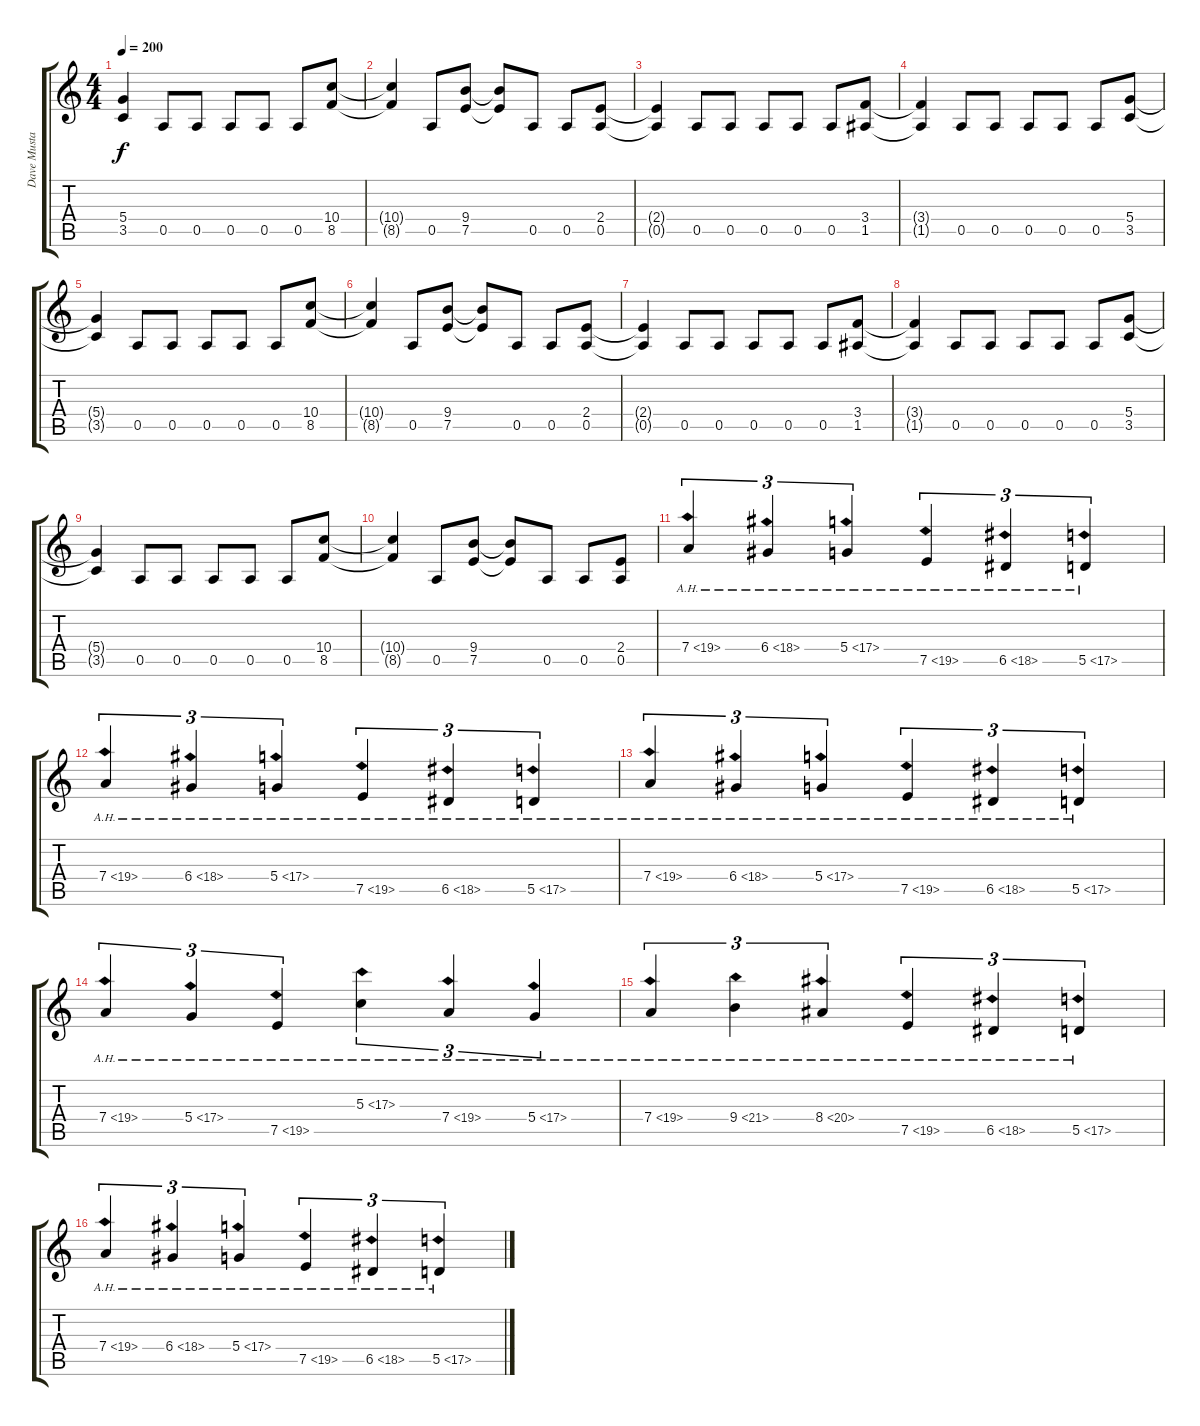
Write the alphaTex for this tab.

\track ("Dave Mustaine" "Dave Musta") {instrument distortionguitar}
\staff {score tabs}
\tuning (E4 B3 G3 D3 A2 E2) {hide}
\ts (4 4)
\tempo 200
\clef g2
\ks c
(5.4{t} 3.5{t}).4{dy f} 0.5.8 0.5.8 0.5.8 0.5.8 0.5.8 (10.4 8.5).8 |
(10.4{t} 8.5{t}).4 0.5.8 (9.4 7.5).8 (9.4{t} 7.5{t}).8 0.5.8 0.5.8 (2.4 0.5).8 |
(2.4{t} 0.5{t}).4 0.5.8 0.5.8 0.5.8 0.5.8 0.5.8 (3.4 1.5).8 |
(3.4{t} 1.5{t}).4 0.5.8 0.5.8 0.5.8 0.5.8 0.5.8 (5.4 3.5).8 |
(5.4{t} 3.5{t}).4 0.5.8 0.5.8 0.5.8 0.5.8 0.5.8 (10.4 8.5).8 |
(10.4{t} 8.5{t}).4 0.5.8 (9.4 7.5).8 (9.4{t} 7.5{t}).8 0.5.8 0.5.8 (2.4 0.5).8 |
(2.4{t} 0.5{t}).4 0.5.8 0.5.8 0.5.8 0.5.8 0.5.8 (3.4 1.5).8 |
(3.4{t} 1.5{t}).4 0.5.8 0.5.8 0.5.8 0.5.8 0.5.8 (5.4 3.5).8 |
(5.4{t} 3.5{t}).4 0.5.8 0.5.8 0.5.8 0.5.8 0.5.8 (10.4 8.5).8 |
(10.4{t} 8.5{t}).4 0.5.8 (9.4 7.5).8 (9.4{t} 7.5{t}).8 0.5.8 0.5.8 (2.4 0.5).8 |
7.4{ah 12}.4{tu (3 2)} 6.4{ah 12}.4{tu (3 2)} 5.4{ah 12}.4{tu (3 2)} 7.5{ah 12}.4{tu (3 2)} 6.5{ah 12}.4{tu (3 2)} 5.5{ah 12}.4{tu (3 2)} |
7.4{ah 12}.4{tu (3 2)} 6.4{ah 12}.4{tu (3 2)} 5.4{ah 12}.4{tu (3 2)} 7.5{ah 12}.4{tu (3 2)} 6.5{ah 12}.4{tu (3 2)} 5.5{ah 12}.4{tu (3 2)} |
7.4{ah 12}.4{tu (3 2)} 6.4{ah 12}.4{tu (3 2)} 5.4{ah 12}.4{tu (3 2)} 7.5{ah 12}.4{tu (3 2)} 6.5{ah 12}.4{tu (3 2)} 5.5{ah 12}.4{tu (3 2)} |
7.4{ah 12}.4{tu (3 2)} 5.4{ah 12}.4{tu (3 2)} 7.5{ah 12}.4{tu (3 2)} 5.3{ah 12}.4{tu (3 2)} 7.4{ah 12}.4{tu (3 2)} 5.4{ah 12}.4{tu (3 2)} |
7.4{ah 12}.4{tu (3 2)} 9.4{ah 12}.4{tu (3 2)} 8.4{ah 12}.4{tu (3 2)} 7.5{ah 12}.4{tu (3 2)} 6.5{ah 12}.4{tu (3 2)} 5.5{ah 12}.4{tu (3 2)} |
7.4{ah 12}.4{tu (3 2)} 6.4{ah 12}.4{tu (3 2)} 5.4{ah 12}.4{tu (3 2)} 7.5{ah 12}.4{tu (3 2)} 6.5{ah 12}.4{tu (3 2)} 5.5{ah 12}.4{tu (3 2)}
